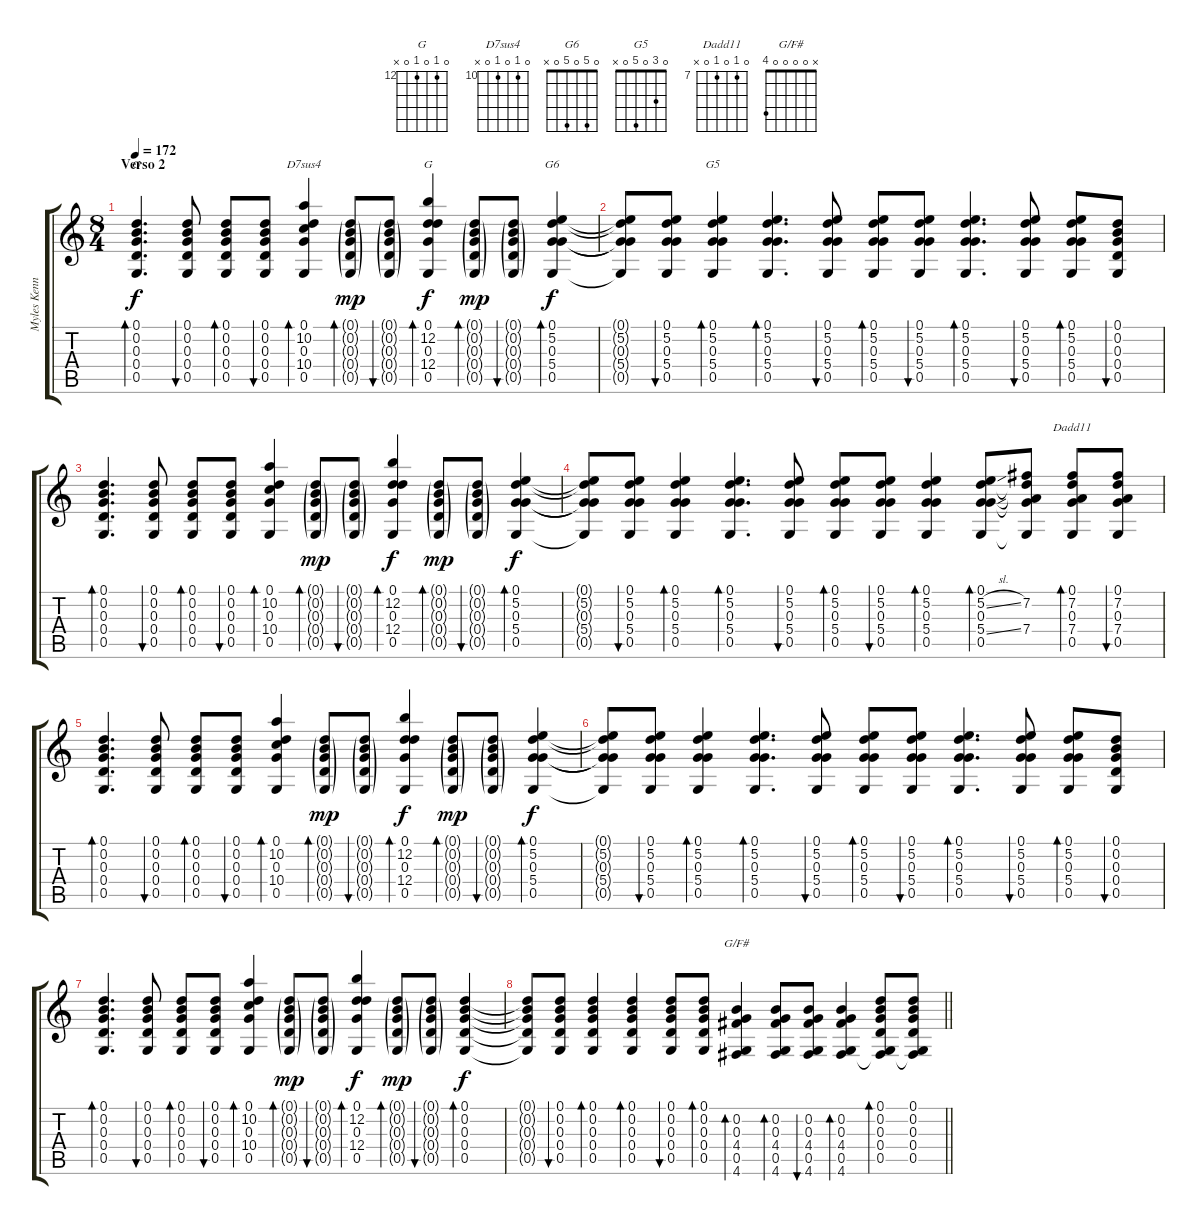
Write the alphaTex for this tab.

\track ("Myles Kennedy [Acoustic Guitar I]" "Myles Kenn") {instrument acousticguitarnylon}
\staff {score tabs}
\tuning (D4 B3 G3 D3 G2 D2) {hide}
\chord ("G" 0 0 0 0 0 x)
\chord ("D7sus4" 0 10 0 10 0 x) {firstfret 10}
\chord ("G" 0 12 0 12 0 x) {firstfret 12}
\chord ("G6" 0 5 0 5 0 x)
\chord ("G5" 0 3 0 5 0 x)
\chord ("Dadd11" 0 7 0 7 0 x) {firstfret 7}
\chord ("G/F#" x 0 0 0 0 4)
\ts (8 4)
\section ("" "Verso 2")
\tempo 172
\clef g2
\ks c
(0.1 0.2 0.3 0.4 0.5).4{d bd 30 ch "G" dy f} (0.1 0.2 0.3 0.4 0.5).8{bu 30} (0.1 0.2 0.3 0.4 0.5).8{bd 30} (0.1 0.2 0.3 0.4 0.5).8{bu 30} (0.1 10.2 0.3 10.4 0.5).4{bd 30 ch "D7sus4"} (0.1{g} 0.2{g} 0.3{g} 0.4{g} 0.5{g}).8{bd 30 dy mp} (0.1{g} 0.2{g} 0.3{g} 0.4{g} 0.5{g}).8{bu 30} (0.1 12.2 0.3 12.4 0.5).4{bd 30 ch "G" dy f} (0.1{g} 0.2{g} 0.3{g} 0.4{g} 0.5{g}).8{bd 30 dy mp} (0.1{g} 0.2{g} 0.3{g} 0.4{g} 0.5{g}).8{bu 30} (0.1 5.2 0.3 5.4 0.5).4{bd 60 ch "G6" dy f} |
(0.1{t} 5.2{t} 0.3{t} 5.4{t} 0.5{t}).8 (0.1 5.2 0.3 5.4 0.5).8{bu 30} (0.1 5.2 0.3 5.4 0.5).4{bd 30 ch "G5"} (0.1 5.2 0.3 5.4 0.5).4{d bd 30} (0.1 5.2 0.3 5.4 0.5).8{bu 30} (0.1 5.2 0.3 5.4 0.5).8{bd 30} (0.1 5.2 0.3 5.4 0.5).8{bu 30} (0.1 5.2 0.3 5.4 0.5).4{d bd 30} (0.1 5.2 0.3 5.4 0.5).8{bu 30} (0.1 5.2 0.3 5.4 0.5).8{bd 30} (0.1 0.2 0.3 0.4 0.5).8{bu 30} |
(0.1 0.2 0.3 0.4 0.5).4{d bd 60} (0.1 0.2 0.3 0.4 0.5).8{bu 30} (0.1 0.2 0.3 0.4 0.5).8{bd 30} (0.1 0.2 0.3 0.4 0.5).8{bu 30} (0.1 10.2 0.3 10.4 0.5).4{bd 30} (0.1{g} 0.2{g} 0.3{g} 0.4{g} 0.5{g}).8{bd 30 dy mp} (0.1{g} 0.2{g} 0.3{g} 0.4{g} 0.5{g}).8{bu 30} (0.1 12.2 0.3 12.4 0.5).4{bd 30 dy f} (0.1{g} 0.2{g} 0.3{g} 0.4{g} 0.5{g}).8{bd 30 dy mp} (0.1{g} 0.2{g} 0.3{g} 0.4{g} 0.5{g}).8{bu 30} (0.1 5.2 0.3 5.4 0.5).4{bd 60 dy f} |
(0.1{t} 5.2{t} 0.3{t} 5.4{t} 0.5{t}).8 (0.1 5.2 0.3 5.4 0.5).8{bu 30} (0.1 5.2 0.3 5.4 0.5).4{bd 30} (0.1 5.2 0.3 5.4 0.5).4{d bd 30} (0.1 5.2 0.3 5.4 0.5).8{bu 30} (0.1 5.2 0.3 5.4 0.5).8{bd 30} (0.1 5.2 0.3 5.4 0.5).8{bu 30} (0.1 5.2 0.3 5.4 0.5).4{bd 30} (0.1 5.2{sl} 0.3 5.4{sl} 0.5).8{bd 30} (0.1{t} 7.2 0.3{t} 7.4 0.5{t}).8 (0.1 7.2 0.3 7.4 0.5).8{bd 30 ch "Dadd11"} (0.1 7.2 0.3 7.4 0.5).8{bu 30} |
(0.1 0.2 0.3 0.4 0.5).4{d bd 30} (0.1 0.2 0.3 0.4 0.5).8{bu 30} (0.1 0.2 0.3 0.4 0.5).8{bd 30} (0.1 0.2 0.3 0.4 0.5).8{bu 30} (0.1 10.2 0.3 10.4 0.5).4{bd 30} (0.1{g} 0.2{g} 0.3{g} 0.4{g} 0.5{g}).8{bd 30 dy mp} (0.1{g} 0.2{g} 0.3{g} 0.4{g} 0.5{g}).8{bu 30} (0.1 12.2 0.3 12.4 0.5).4{bd 30 dy f} (0.1{g} 0.2{g} 0.3{g} 0.4{g} 0.5{g}).8{bd 30 dy mp} (0.1{g} 0.2{g} 0.3{g} 0.4{g} 0.5{g}).8{bu 30} (0.1 5.2 0.3 5.4 0.5).4{bd 60 dy f} |
(0.1{t} 5.2{t} 0.3{t} 5.4{t} 0.5{t}).8 (0.1 5.2 0.3 5.4 0.5).8{bu 30} (0.1 5.2 0.3 5.4 0.5).4{bd 30} (0.1 5.2 0.3 5.4 0.5).4{d bd 30} (0.1 5.2 0.3 5.4 0.5).8{bu 30} (0.1 5.2 0.3 5.4 0.5).8{bd 30} (0.1 5.2 0.3 5.4 0.5).8{bu 30} (0.1 5.2 0.3 5.4 0.5).4{d bd 30} (0.1 5.2 0.3 5.4 0.5).8{bu 30} (0.1 5.2 0.3 5.4 0.5).8{bd 30} (0.1 0.2 0.3 0.4 0.5).8{bu 30} |
(0.1 0.2 0.3 0.4 0.5).4{d bd 60} (0.1 0.2 0.3 0.4 0.5).8{bu 30} (0.1 0.2 0.3 0.4 0.5).8{bd 30} (0.1 0.2 0.3 0.4 0.5).8{bu 30} (0.1 10.2 0.3 10.4 0.5).4{bd 30} (0.1{g} 0.2{g} 0.3{g} 0.4{g} 0.5{g}).8{bd 30 dy mp} (0.1{g} 0.2{g} 0.3{g} 0.4{g} 0.5{g}).8{bu 30} (0.1 12.2 0.3 12.4 0.5).4{bd 30 dy f} (0.1{g} 0.2{g} 0.3{g} 0.4{g} 0.5{g}).8{bd 30 dy mp} (0.1{g} 0.2{g} 0.3{g} 0.4{g} 0.5{g}).8{bu 30} (0.1 0.2 0.3 0.4 0.5).4{bd 60 dy f} |
\barLineRight lightlight
(0.1{t} 0.2{t} 0.3{t} 0.4{t} 0.5{t}).8 (0.1 0.2 0.3 0.4 0.5).8{bu 30} (0.1 0.2 0.3 0.4 0.5).4{bd 30} (0.1 0.2 0.3 0.4 0.5).4{bd 30} (0.1 0.2 0.3 0.4 0.5).8{bu 30} (0.1 0.2 0.3 0.4 0.5).8{bd 30} (0.2 0.3 4.4 0.5 4.6).4{bd 60 ch "G/F#"} (0.2 0.3 4.4 0.5 4.6).8{bd 60} (0.2 0.3 4.4 0.5 4.6).8{bu 60} (0.2 0.3 4.4 0.5 4.6).4{bd 60} (0.1 0.2 0.3 0.4 0.5 4.6{t}).8{bd 30} (0.1 0.2 0.3 0.4 0.5 4.6{t}).8
